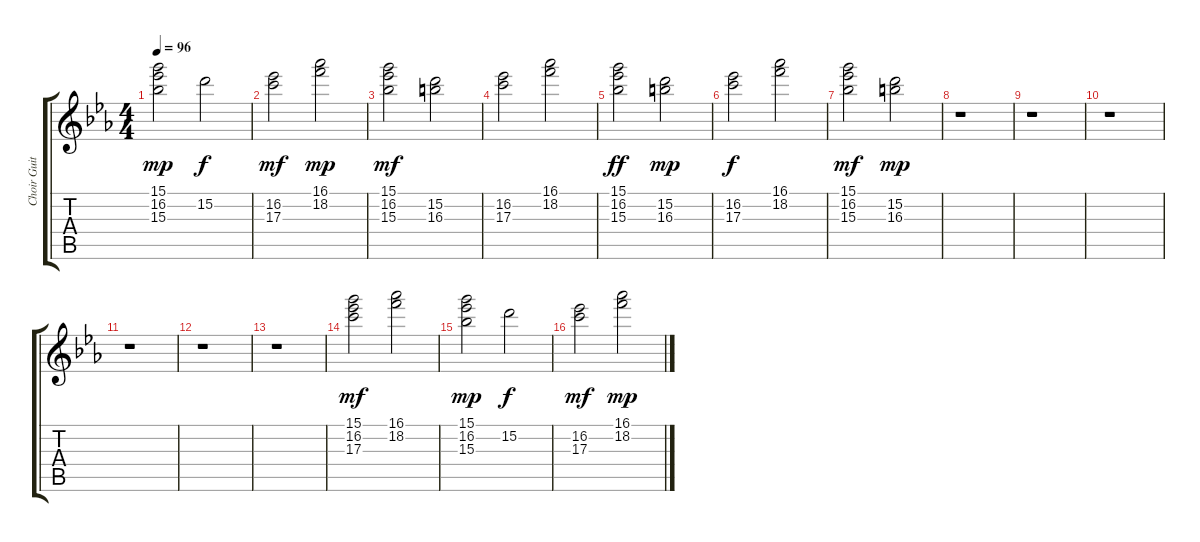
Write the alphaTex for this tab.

\track ("Choir Guitar" "Choir Guit") {instrument overdrivenguitar}
\staff {score tabs}
\tuning (E4 B3 G3 D3 A2 E2) {hide}
\ts (4 4)
\tempo 96
\clef g2
\ks eb
(15.1 16.2 15.3).2{dy mp} 15.2.2{dy f} |
(16.2 17.3).2{dy mf} (16.1 18.2).2{dy mp} |
(15.1 16.2 15.3).2{dy mf} (15.2 16.3).2 |
(16.2 17.3).2 (16.1 18.2).2 |
(15.1 16.2 15.3).2{dy ff} (15.2 16.3).2{dy mp} |
(16.2 17.3).2{dy f} (16.1 18.2).2 |
(15.1 16.2 15.3).2{dy mf} (15.2 16.3).2{dy mp} |
r.1 |
r.1 |
r.1 |
r.1 |
r.1 |
r.1 |
(15.1 16.2 17.3).2{dy mf} (16.1 18.2).2 |
(15.1 16.2 15.3).2{dy mp} 15.2.2{dy f} |
(16.2 17.3).2{dy mf} (16.1 18.2).2{dy mp}
